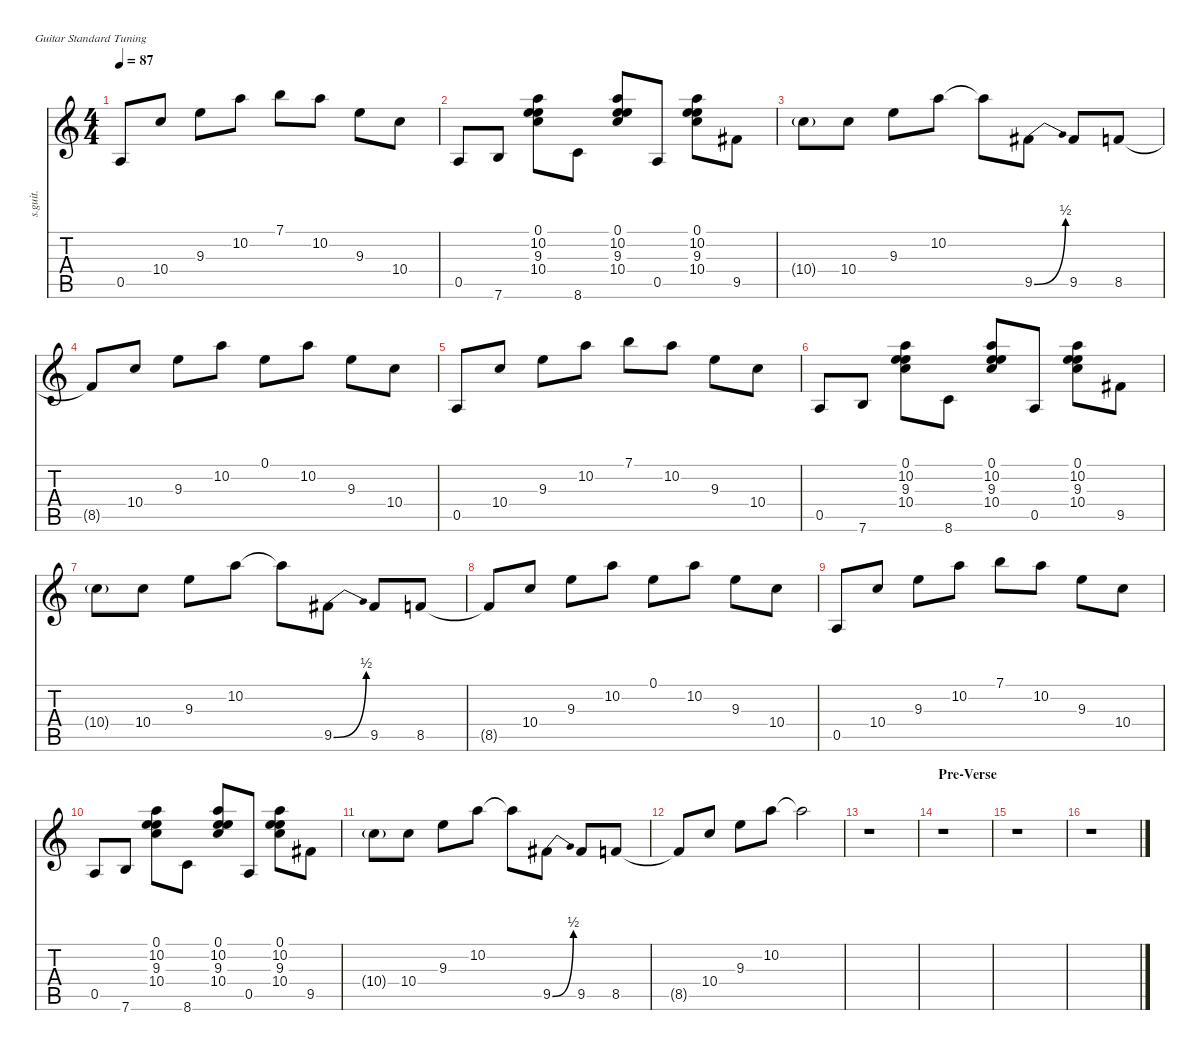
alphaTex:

\defaultSystemsLayout 4
\hideDynamics
\bracketExtendMode nobrackets
\track ("Chris/Dave (Additional Guitars)" "s.guit.") {instrument electricguitarclean}
\staff {score tabs}
\tuning (E4 B3 G3 D3 A2 E2)
\ts (4 4)
\beaming (8 2 2 2 2)
\tempo 87
\clef g2
\ks c
0.5.8{lyrics (0 "") lyrics (1 "") lyrics (2 "") lyrics (3 "") lyrics (4 "") dy f instrument electricguitarclean} 10.4.8{lyrics (0 "") lyrics (1 "") lyrics (2 "") lyrics (3 "") lyrics (4 "")} 9.3.8{lyrics (0 "") lyrics (1 "") lyrics (2 "") lyrics (3 "") lyrics (4 "")} 10.2.8{lyrics (0 "") lyrics (1 "") lyrics (2 "") lyrics (3 "") lyrics (4 "")} 7.1.8{lyrics (0 "") lyrics (1 "") lyrics (2 "") lyrics (3 "") lyrics (4 "")} 10.2.8{lyrics (0 "") lyrics (1 "") lyrics (2 "") lyrics (3 "") lyrics (4 "")} 9.3.8{lyrics (0 "") lyrics (1 "") lyrics (2 "") lyrics (3 "") lyrics (4 "")} 10.4.8{lyrics (0 "") lyrics (1 "") lyrics (2 "") lyrics (3 "") lyrics (4 "")} |
0.5.8{lyrics (0 "") lyrics (1 "") lyrics (2 "") lyrics (3 "") lyrics (4 "")} 7.6.8{lyrics (0 "") lyrics (1 "") lyrics (2 "") lyrics (3 "") lyrics (4 "")} (0.1 10.2 9.3 10.4).8{lyrics (0 "") lyrics (1 "") lyrics (2 "") lyrics (3 "") lyrics (4 "")} 8.6.8{lyrics (0 "") lyrics (1 "") lyrics (2 "") lyrics (3 "") lyrics (4 "")} (0.1 10.2 9.3 10.4).8{lyrics (0 "") lyrics (1 "") lyrics (2 "") lyrics (3 "") lyrics (4 "")} 0.5.8{lyrics (0 "") lyrics (1 "") lyrics (2 "") lyrics (3 "") lyrics (4 "")} (0.1 10.2 9.3 10.4).8{lyrics (0 "") lyrics (1 "") lyrics (2 "") lyrics (3 "") lyrics (4 "")} 9.5{acc #}.8{lyrics (0 "") lyrics (1 "") lyrics (2 "") lyrics (3 "") lyrics (4 "")} |
10.4{g}.8{lyrics (0 "") lyrics (1 "") lyrics (2 "") lyrics (3 "") lyrics (4 "") dy ff} 10.4.8{lyrics (0 "") lyrics (1 "") lyrics (2 "") lyrics (3 "") lyrics (4 "") dy f} 9.3.8{lyrics (0 "") lyrics (1 "") lyrics (2 "") lyrics (3 "") lyrics (4 "")} 10.2.8{lyrics (0 "") lyrics (1 "") lyrics (2 "") lyrics (3 "") lyrics (4 "")} 10.2{t}.8{lyrics (0 "") lyrics (1 "") lyrics (2 "") lyrics (3 "") lyrics (4 "")} 9.5{be (bend 0 0 60 2) acc #}.8{lyrics (0 "") lyrics (1 "") lyrics (2 "") lyrics (3 "") lyrics (4 "")} 9.5{acc #}.8{lyrics (0 "") lyrics (1 "") lyrics (2 "") lyrics (3 "") lyrics (4 "")} 8.5.8{lyrics (0 "") lyrics (1 "") lyrics (2 "") lyrics (3 "") lyrics (4 "")} |
8.5{t}.8{lyrics (0 "") lyrics (1 "") lyrics (2 "") lyrics (3 "") lyrics (4 "")} 10.4.8{lyrics (0 "") lyrics (1 "") lyrics (2 "") lyrics (3 "") lyrics (4 "")} 9.3.8{lyrics (0 "") lyrics (1 "") lyrics (2 "") lyrics (3 "") lyrics (4 "")} 10.2.8{lyrics (0 "") lyrics (1 "") lyrics (2 "") lyrics (3 "") lyrics (4 "")} 0.1.8{lyrics (0 "") lyrics (1 "") lyrics (2 "") lyrics (3 "") lyrics (4 "")} 10.2.8{lyrics (0 "") lyrics (1 "") lyrics (2 "") lyrics (3 "") lyrics (4 "")} 9.3.8{lyrics (0 "") lyrics (1 "") lyrics (2 "") lyrics (3 "") lyrics (4 "")} 10.4.8{lyrics (0 "") lyrics (1 "") lyrics (2 "") lyrics (3 "") lyrics (4 "")} |
0.5.8{lyrics (0 "") lyrics (1 "") lyrics (2 "") lyrics (3 "") lyrics (4 "")} 10.4.8{lyrics (0 "") lyrics (1 "") lyrics (2 "") lyrics (3 "") lyrics (4 "")} 9.3.8{lyrics (0 "") lyrics (1 "") lyrics (2 "") lyrics (3 "") lyrics (4 "")} 10.2.8{lyrics (0 "") lyrics (1 "") lyrics (2 "") lyrics (3 "") lyrics (4 "")} 7.1.8{lyrics (0 "") lyrics (1 "") lyrics (2 "") lyrics (3 "") lyrics (4 "")} 10.2.8{lyrics (0 "") lyrics (1 "") lyrics (2 "") lyrics (3 "") lyrics (4 "")} 9.3.8{lyrics (0 "") lyrics (1 "") lyrics (2 "") lyrics (3 "") lyrics (4 "")} 10.4.8{lyrics (0 "") lyrics (1 "") lyrics (2 "") lyrics (3 "") lyrics (4 "")} |
0.5.8{lyrics (0 "") lyrics (1 "") lyrics (2 "") lyrics (3 "") lyrics (4 "")} 7.6.8{lyrics (0 "") lyrics (1 "") lyrics (2 "") lyrics (3 "") lyrics (4 "")} (0.1 10.2 9.3 10.4).8{lyrics (0 "") lyrics (1 "") lyrics (2 "") lyrics (3 "") lyrics (4 "")} 8.6.8{lyrics (0 "") lyrics (1 "") lyrics (2 "") lyrics (3 "") lyrics (4 "")} (0.1 10.2 9.3 10.4).8{lyrics (0 "") lyrics (1 "") lyrics (2 "") lyrics (3 "") lyrics (4 "")} 0.5.8{lyrics (0 "") lyrics (1 "") lyrics (2 "") lyrics (3 "") lyrics (4 "")} (0.1 10.2 9.3 10.4).8{lyrics (0 "") lyrics (1 "") lyrics (2 "") lyrics (3 "") lyrics (4 "")} 9.5{acc #}.8{lyrics (0 "") lyrics (1 "") lyrics (2 "") lyrics (3 "") lyrics (4 "")} |
10.4{g}.8{lyrics (0 "") lyrics (1 "") lyrics (2 "") lyrics (3 "") lyrics (4 "") dy ff} 10.4.8{lyrics (0 "") lyrics (1 "") lyrics (2 "") lyrics (3 "") lyrics (4 "") dy f} 9.3.8{lyrics (0 "") lyrics (1 "") lyrics (2 "") lyrics (3 "") lyrics (4 "")} 10.2.8{lyrics (0 "") lyrics (1 "") lyrics (2 "") lyrics (3 "") lyrics (4 "")} 10.2{t}.8{lyrics (0 "") lyrics (1 "") lyrics (2 "") lyrics (3 "") lyrics (4 "")} 9.5{be (bend 0 0 60 2) acc #}.8{lyrics (0 "") lyrics (1 "") lyrics (2 "") lyrics (3 "") lyrics (4 "")} 9.5{acc #}.8{lyrics (0 "") lyrics (1 "") lyrics (2 "") lyrics (3 "") lyrics (4 "")} 8.5.8{lyrics (0 "") lyrics (1 "") lyrics (2 "") lyrics (3 "") lyrics (4 "")} |
8.5{t}.8{lyrics (0 "") lyrics (1 "") lyrics (2 "") lyrics (3 "") lyrics (4 "")} 10.4.8{lyrics (0 "") lyrics (1 "") lyrics (2 "") lyrics (3 "") lyrics (4 "")} 9.3.8{lyrics (0 "") lyrics (1 "") lyrics (2 "") lyrics (3 "") lyrics (4 "")} 10.2.8{lyrics (0 "") lyrics (1 "") lyrics (2 "") lyrics (3 "") lyrics (4 "")} 0.1.8{lyrics (0 "") lyrics (1 "") lyrics (2 "") lyrics (3 "") lyrics (4 "")} 10.2.8{lyrics (0 "") lyrics (1 "") lyrics (2 "") lyrics (3 "") lyrics (4 "")} 9.3.8{lyrics (0 "") lyrics (1 "") lyrics (2 "") lyrics (3 "") lyrics (4 "")} 10.4.8{lyrics (0 "") lyrics (1 "") lyrics (2 "") lyrics (3 "") lyrics (4 "")} |
0.5.8{lyrics (0 "") lyrics (1 "") lyrics (2 "") lyrics (3 "") lyrics (4 "")} 10.4.8{lyrics (0 "") lyrics (1 "") lyrics (2 "") lyrics (3 "") lyrics (4 "")} 9.3.8{lyrics (0 "") lyrics (1 "") lyrics (2 "") lyrics (3 "") lyrics (4 "")} 10.2.8{lyrics (0 "") lyrics (1 "") lyrics (2 "") lyrics (3 "") lyrics (4 "")} 7.1.8{lyrics (0 "") lyrics (1 "") lyrics (2 "") lyrics (3 "") lyrics (4 "")} 10.2.8{lyrics (0 "") lyrics (1 "") lyrics (2 "") lyrics (3 "") lyrics (4 "")} 9.3.8{lyrics (0 "") lyrics (1 "") lyrics (2 "") lyrics (3 "") lyrics (4 "")} 10.4.8{lyrics (0 "") lyrics (1 "") lyrics (2 "") lyrics (3 "") lyrics (4 "")} |
0.5.8{lyrics (0 "") lyrics (1 "") lyrics (2 "") lyrics (3 "") lyrics (4 "")} 7.6.8{lyrics (0 "") lyrics (1 "") lyrics (2 "") lyrics (3 "") lyrics (4 "")} (0.1 10.2 9.3 10.4).8{lyrics (0 "") lyrics (1 "") lyrics (2 "") lyrics (3 "") lyrics (4 "")} 8.6.8{lyrics (0 "") lyrics (1 "") lyrics (2 "") lyrics (3 "") lyrics (4 "")} (0.1 10.2 9.3 10.4).8{lyrics (0 "") lyrics (1 "") lyrics (2 "") lyrics (3 "") lyrics (4 "")} 0.5.8{lyrics (0 "") lyrics (1 "") lyrics (2 "") lyrics (3 "") lyrics (4 "")} (0.1 10.2 9.3 10.4).8{lyrics (0 "") lyrics (1 "") lyrics (2 "") lyrics (3 "") lyrics (4 "")} 9.5{acc #}.8{lyrics (0 "") lyrics (1 "") lyrics (2 "") lyrics (3 "") lyrics (4 "")} |
10.4{g}.8{lyrics (0 "") lyrics (1 "") lyrics (2 "") lyrics (3 "") lyrics (4 "") dy ff} 10.4.8{lyrics (0 "") lyrics (1 "") lyrics (2 "") lyrics (3 "") lyrics (4 "") dy f} 9.3.8{lyrics (0 "") lyrics (1 "") lyrics (2 "") lyrics (3 "") lyrics (4 "")} 10.2.8{lyrics (0 "") lyrics (1 "") lyrics (2 "") lyrics (3 "") lyrics (4 "")} 10.2{t}.8{lyrics (0 "") lyrics (1 "") lyrics (2 "") lyrics (3 "") lyrics (4 "")} 9.5{be (bend 0 0 60 2) acc #}.8{lyrics (0 "") lyrics (1 "") lyrics (2 "") lyrics (3 "") lyrics (4 "")} 9.5{acc #}.8{lyrics (0 "") lyrics (1 "") lyrics (2 "") lyrics (3 "") lyrics (4 "")} 8.5.8{lyrics (0 "") lyrics (1 "") lyrics (2 "") lyrics (3 "") lyrics (4 "")} |
8.5{t}.8{lyrics (0 "") lyrics (1 "") lyrics (2 "") lyrics (3 "") lyrics (4 "")} 10.4.8{lyrics (0 "") lyrics (1 "") lyrics (2 "") lyrics (3 "") lyrics (4 "")} 9.3.8{lyrics (0 "") lyrics (1 "") lyrics (2 "") lyrics (3 "") lyrics (4 "")} 10.2.8{lyrics (0 "") lyrics (1 "") lyrics (2 "") lyrics (3 "") lyrics (4 "")} 10.2{t}.2{lyrics (0 "") lyrics (1 "") lyrics (2 "") lyrics (3 "") lyrics (4 "")} |
r.1 |
\section ("" "Pre-Verse")
r.1 |
r.1 |
r.1
